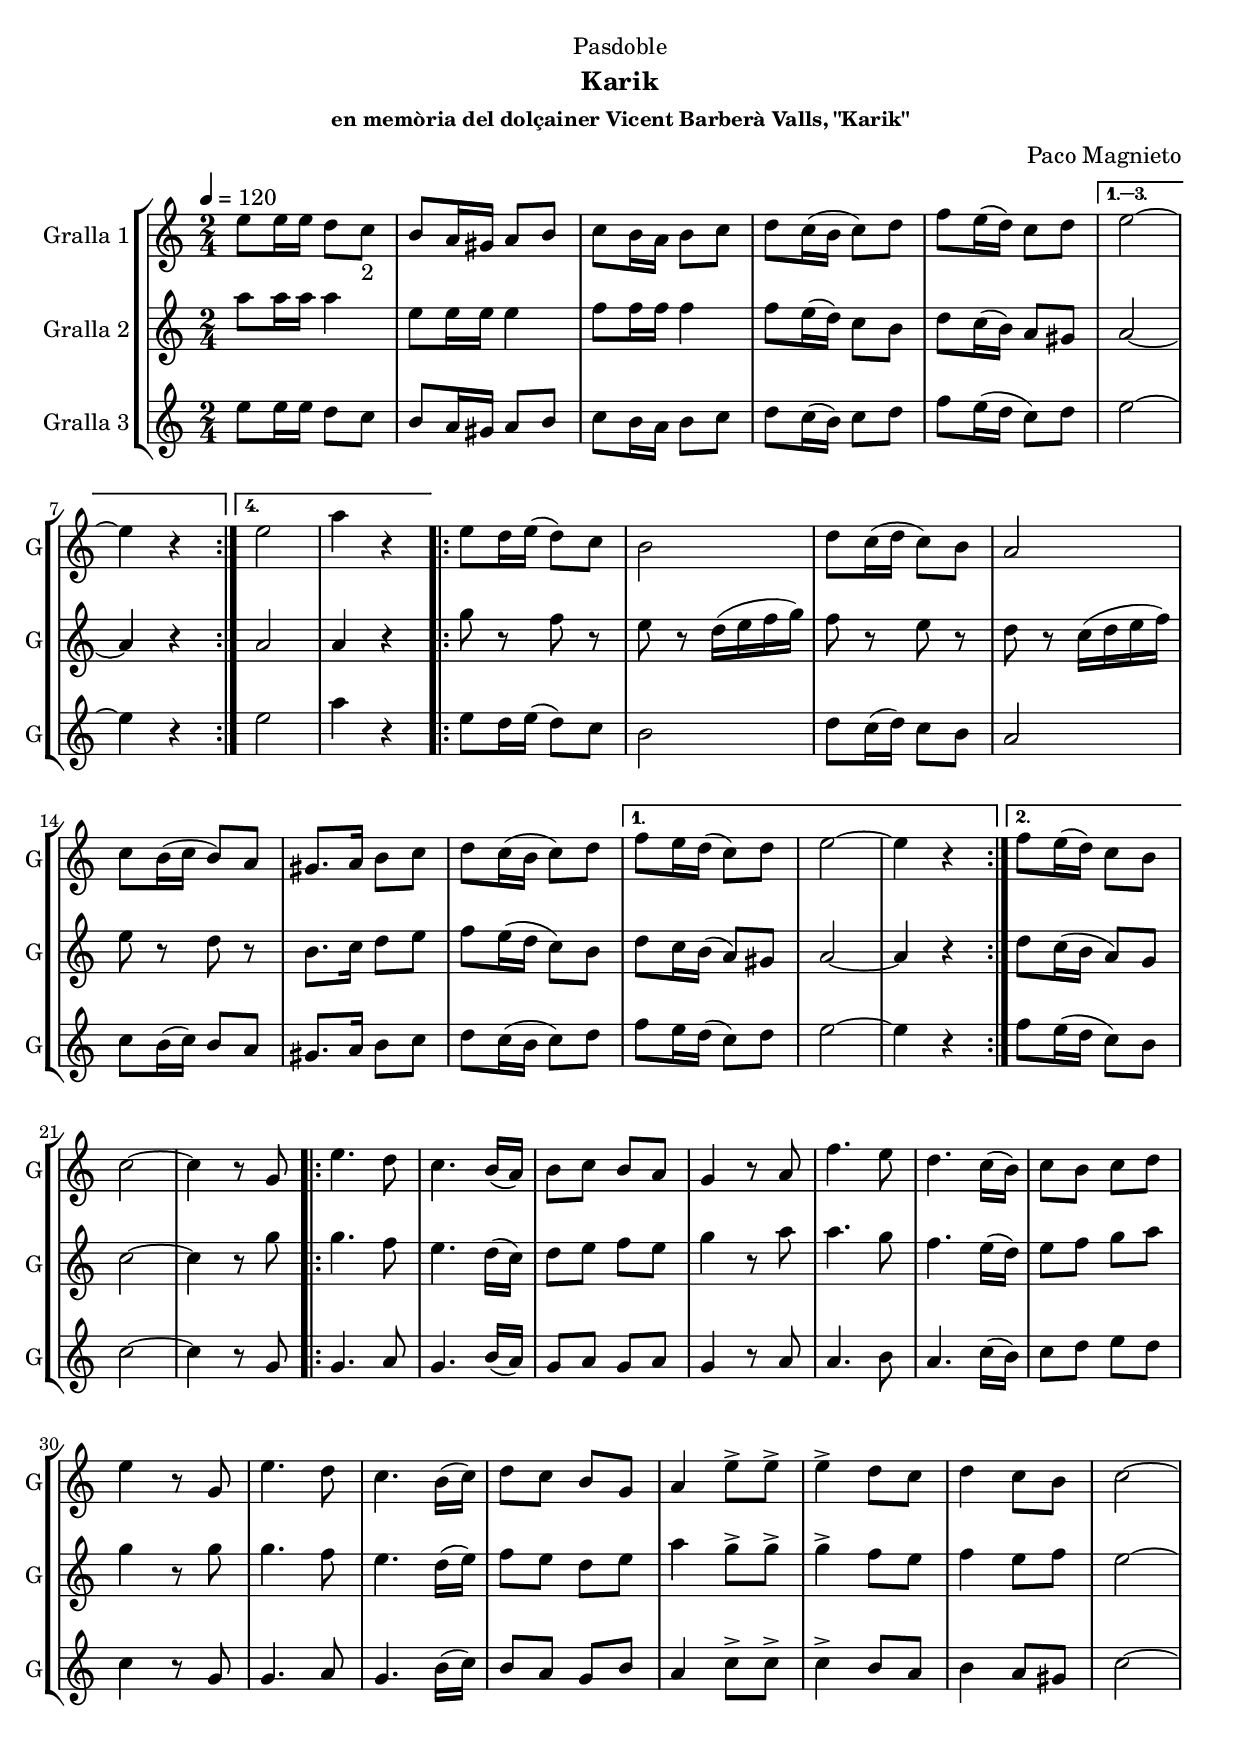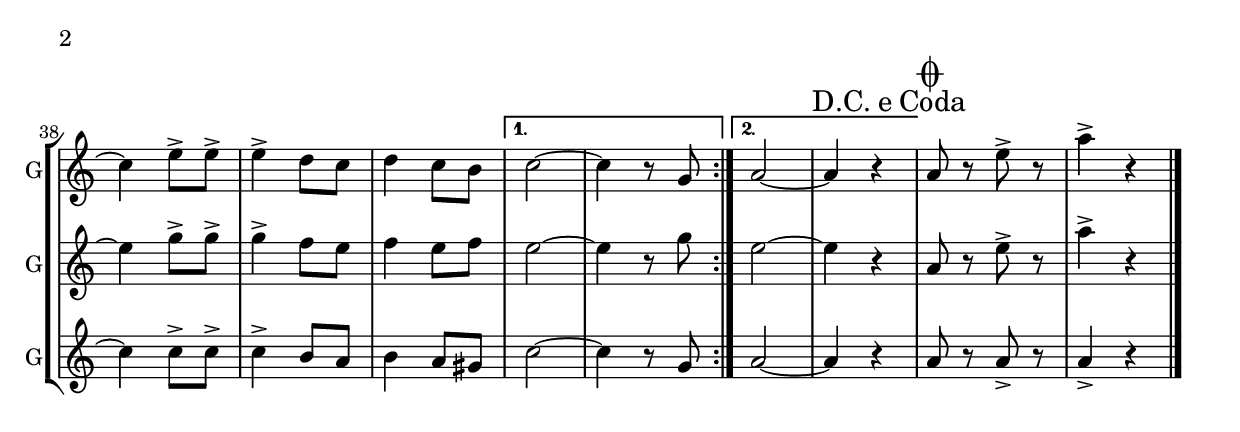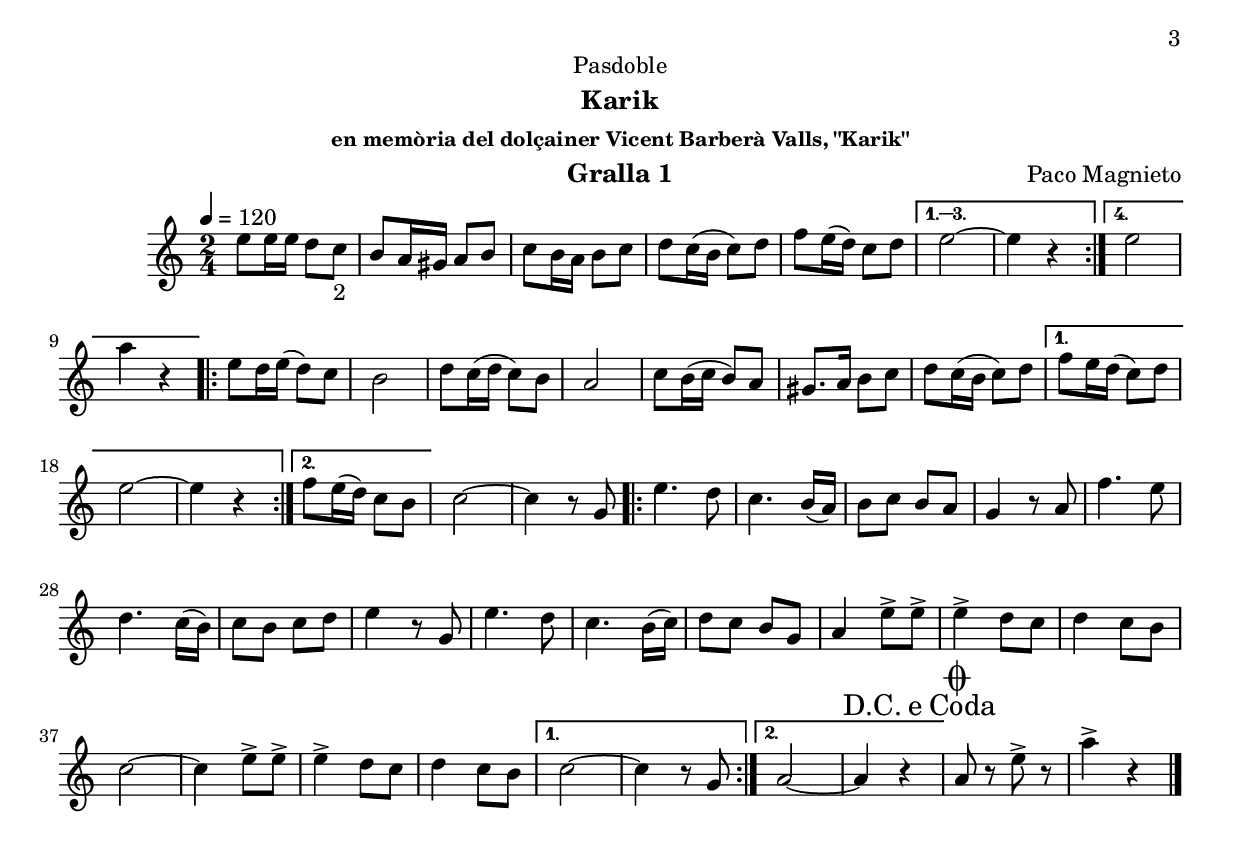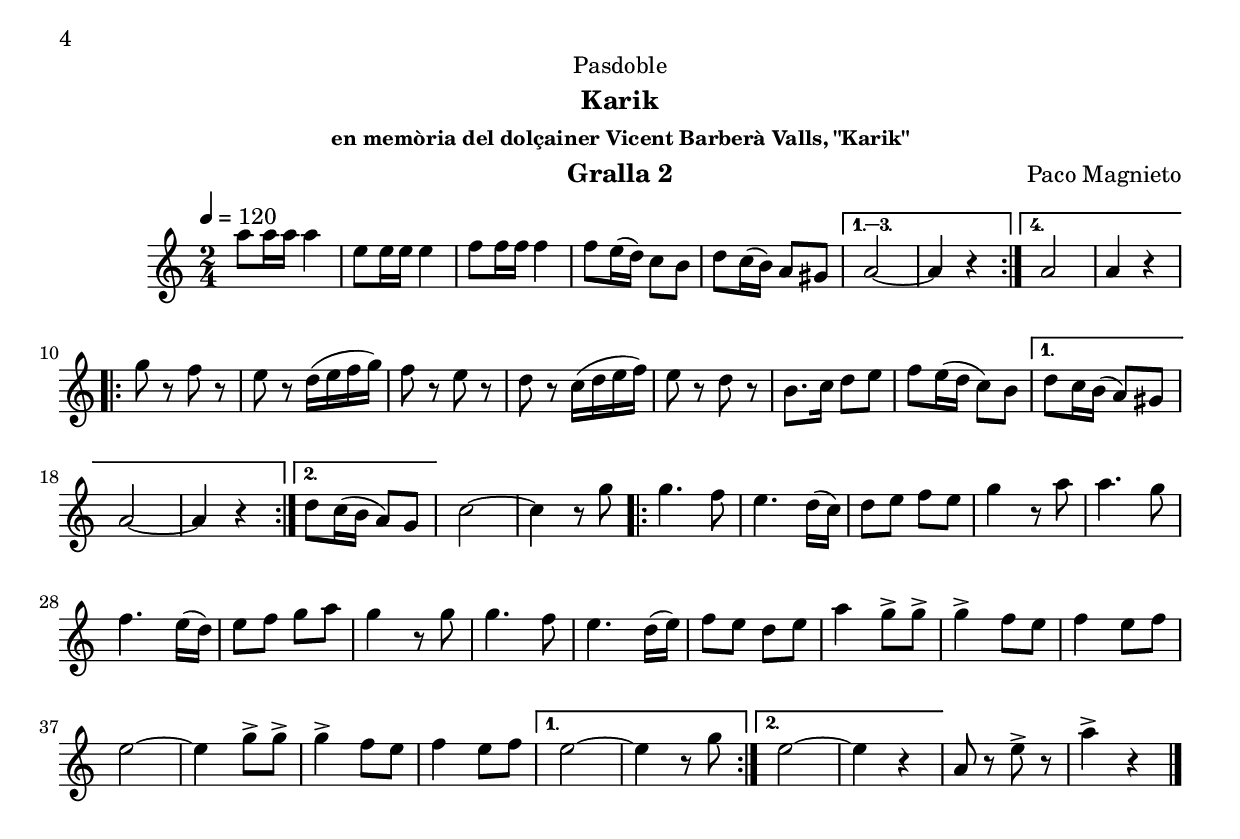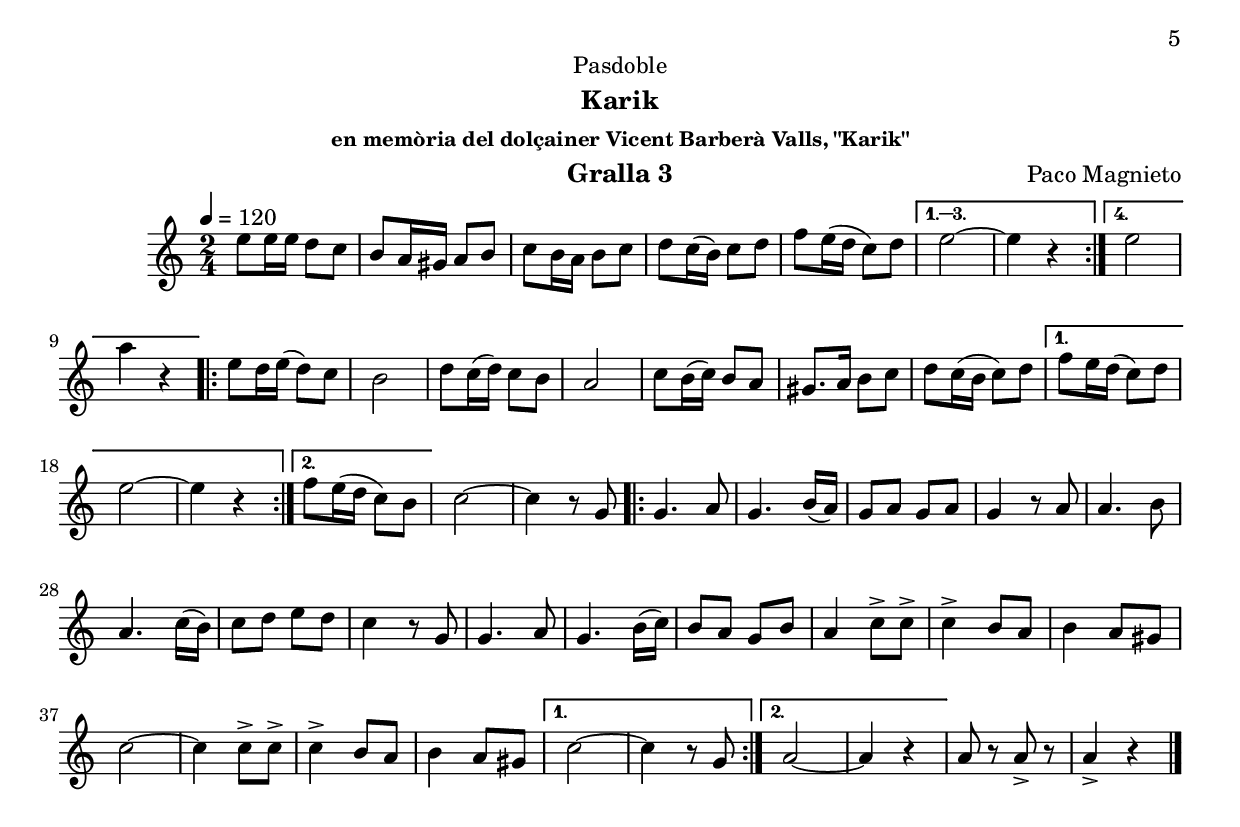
\version "2.22.1"

\header {
  dedication="Pasdoble"
  title=""
  subtitle="Karik"
  subsubtitle="en memòria del dolçainer Vicent Barberà Valls, \"Karik\""
  poet=""
  meter=""
  piece=""
  composer="Paco Magnieto"
  arranger=""
  opus=""
  instrument=""
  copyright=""
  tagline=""
}

liniaroAa =
\relative e''
{
  \tempo 4=120
  \clef treble
  \key c \major
  \time 2/4
  \repeat volta 4 { e8 e16 e d8 c _"2" _""  |
  b8 a16 gis a8 b  |
  c8 b16 a b8 c  |
  d8 c16 ( b c8 ) d  |
  %05
  f8 e16 ( d ) c8 d }
  \alternative { { e2 ~  |
  e4 r }
  { e2 _""  |
  a4 r } }
  %10
  \repeat volta 2 { e8 d16 e ( d8 ) c  |
  b2  |
  d8 c16 ( d c8 ) b  |
  a2  |
  c8 b16 ( c b8 ) a  |
  %15
  gis8. a16 b8 c  |
  d8 c16 ( b c8 ) d }
  \alternative { { f8 e16 d ( c8 ) d  |
  e2 ~  |
  e4 r }
  %20
  { f8 e16 ( d ) c8 b } }
  c2 ~  |
   c4 r8 g  |
  \repeat volta 2 { e'4. d8  |
  c4. b16 ( a )  |
  %25
  b8 c b a  |
  g4 r8 a  |
  f'4. e8  |
  d4. c16 ( b )  |
  c8 b c d  |
  %30
  e4 r8 g,  |
  e'4. d8  |
  c4. b16 ( c )  |
  d8 c b g  |
  a4 e'8-> e->  |
  %35
  e4-> d8 c  |
  d4 c8 b  |
  c2 ~  |
  c4 e8-> e->  |
  e4-> d8 c  |
  %40
  d4 c8 b }
  \alternative { { c2 ~  |
  c4 r8 g }
  { a2 ~  |
  \mark \markup {D.C. e Coda} a4 r } }
  %45
  \mark \markup {\musicglyph #"scripts.coda"} a8 r e'-> r  |
  a4-> r  \bar "|."
}

liniaroAb =
\relative a''
{
  \tempo 4=120
  \clef treble
  \key c \major
  \time 2/4
  \repeat volta 4 { a8 a16 a a4  |
  e8 e16 e e4  |
  f8 f16 f f4  |
  f8 e16 ( d ) c8 b  |
  %05
  d8 c16 ( b ) a8 gis }
  \alternative { { a2 ~  |
  a4 r }
  { a2  |
  a4 r } }
  %10
  \repeat volta 2 { g'8 r f r  |
  e8 r d16 ( e f g )  |
  f8 r e r  |
  d8 r c16 ( d e f )  |
  e8 r d r  |
  %15
  b8. c16 d8 e  |
  f8 e16 ( d c8 ) b }
  \alternative { { d8 c16 b ( a8 ) gis  |
  a2 ~  |
  a4 r }
  %20
  { d8 c16 ( b a8 ) g } }
  c2 ~  |
  c4 r8 g'  |
  \repeat volta 2 { g4. f8  |
  e4. d16 ( c )  |
  %25
  d8 e f e  |
  g4 r8 a  |
  a4. g8  |
  f4. e16 ( d )  |
  e8 f g a  |
  %30
  g4 r8 g  |
  g4. f8  |
  e4. d16 ( e )  |
  f8 e d e  |
  a4 g8-> g->  |
  %35
  g4-> f8 e  |
  f4 e8 f  |
  e2 ~  |
  e4 g8-> g->  |
  g4-> f8 e  |
  %40
  f4 e8 f }
  \alternative { { e2 ~  |
  e4 r8 g }
  { e2 ~  |
  e4 r } }
  %45
  a,8 r e'-> r  |
  a4-> r  \bar "|."
}

liniaroAc =
\relative e''
{
  \tempo 4=120
  \clef treble
  \key c \major
  \time 2/4
  \repeat volta 4 { e8 e16 e d8 c  |
  b8 a16 gis a8 b  |
  c8 b16 a b8 c  |
  d8 c16 ( b ) c8 d  |
  %05
  f8 e16 ( d c8 ) d }
  \alternative { { e2 ~  |
  e4 r }
  { e2  |
  a4 r } }
  %10
  \repeat volta 2 { e8 d16 e ( d8 ) c  |
  b2  |
  d8 c16 ( d ) c8 b  |
  a2  |
  c8 b16 ( c ) b8 a  |
  %15
  gis8. a16 b8 c  |
  d8 c16 ( b c8 ) d }
  \alternative { { f8 e16 d ( c8 ) d  |
  e2 ~  |
  e4 r }
  %20
  { f8 e16 ( d c8 ) b } }
  c2 ~  |
  c4 r8 g  |
  \repeat volta 2 { g4. a8  |
  g4. b16 ( a )  |
  %25
  g8 a g a  |
  g4 r8 a  |
  a4. b8  |
  a4. c16 ( b )  |
  c8 d e d  |
  %30
  c4 r8 g  |
  g4. a8  |
  g4. b16 ( c )  |
  b8 a g b  |
  a4 c8-> c->  |
  %35
  c4-> b8 a  |
  b4 a8 gis  |
  c2 ~  |
  c4 c8-> c->  |
  c4-> b8 a  |
  %40
  b4 a8 gis }
  \alternative { { c2 ~  |
  c4 r8 g }
  { a2 ~  |
  a4 r } }
  %45
  a8 r a-> r  |
  a4-> r  \bar "|."
}

\bookpart {
  \score {
    \new StaffGroup {
      \override Score.RehearsalMark #'self-alignment-X = #LEFT
      <<
        \new Staff \with {instrumentName = #"Gralla 1" shortInstrumentName = #"G"} \liniaroAa
        \new Staff \with {instrumentName = #"Gralla 2" shortInstrumentName = #"G"} \liniaroAb
        \new Staff \with {instrumentName = #"Gralla 3" shortInstrumentName = #"G"} \liniaroAc
      >>
    }
    \layout {}
  }
  \score { \unfoldRepeats
    \new StaffGroup {
      \override Score.RehearsalMark #'self-alignment-X = #LEFT
      <<
        \new Staff \with {instrumentName = #"Gralla 1" shortInstrumentName = #"G"} \liniaroAa
        \new Staff \with {instrumentName = #"Gralla 2" shortInstrumentName = #"G"} \liniaroAb
        \new Staff \with {instrumentName = #"Gralla 3" shortInstrumentName = #"G"} \liniaroAc
      >>
    }
    \midi {
      \set Staff.midiInstrument = "oboe"
      \set DrumStaff.midiInstrument = "drums"
    }
  }
}

\bookpart {
  \header {instrument="Gralla 1"}
  \score {
    \new StaffGroup {
      \override Score.RehearsalMark #'self-alignment-X = #LEFT
      <<
        \new Staff \liniaroAa
      >>
    }
    \layout {}
  }
  \score { \unfoldRepeats
    \new StaffGroup {
      \override Score.RehearsalMark #'self-alignment-X = #LEFT
      <<
        \new Staff \liniaroAa
      >>
    }
    \midi {
      \set Staff.midiInstrument = "oboe"
      \set DrumStaff.midiInstrument = "drums"
    }
  }
}

\bookpart {
  \header {instrument="Gralla 2"}
  \score {
    \new StaffGroup {
      \override Score.RehearsalMark #'self-alignment-X = #LEFT
      <<
        \new Staff \liniaroAb
      >>
    }
    \layout {}
  }
  \score { \unfoldRepeats
    \new StaffGroup {
      \override Score.RehearsalMark #'self-alignment-X = #LEFT
      <<
        \new Staff \liniaroAb
      >>
    }
    \midi {
      \set Staff.midiInstrument = "oboe"
      \set DrumStaff.midiInstrument = "drums"
    }
  }
}

\bookpart {
  \header {instrument="Gralla 3"}
  \score {
    \new StaffGroup {
      \override Score.RehearsalMark #'self-alignment-X = #LEFT
      <<
        \new Staff \liniaroAc
      >>
    }
    \layout {}
  }
  \score { \unfoldRepeats
    \new StaffGroup {
      \override Score.RehearsalMark #'self-alignment-X = #LEFT
      <<
        \new Staff \liniaroAc
      >>
    }
    \midi {
      \set Staff.midiInstrument = "oboe"
      \set DrumStaff.midiInstrument = "drums"
    }
  }
}

